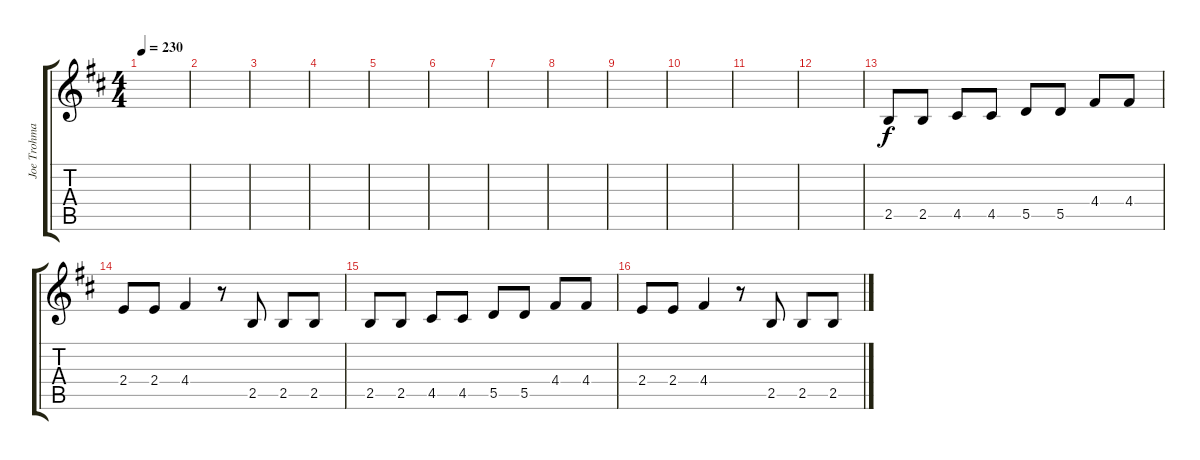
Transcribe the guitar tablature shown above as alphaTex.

\track ("Joe Trohman" "Joe Trohma") {instrument distortionguitar}
\staff {score tabs}
\tuning (E4 B3 G3 D3 A2 E2) {hide}
\ts (4 4)
\tempo 230
\clef g2
\ks d
|
|
|
|
|
|
|
|
|
|
|
|
2.5.8 2.5.8 4.5.8 4.5.8 5.5.8 5.5.8 4.4.8 4.4.8 |
2.4.8 2.4.8 4.4.4 r.8 2.5.8 2.5.8 2.5.8 |
2.5.8 2.5.8 4.5.8 4.5.8 5.5.8 5.5.8 4.4.8 4.4.8 |
2.4.8 2.4.8 4.4.4 r.8 2.5.8 2.5.8 2.5.8
